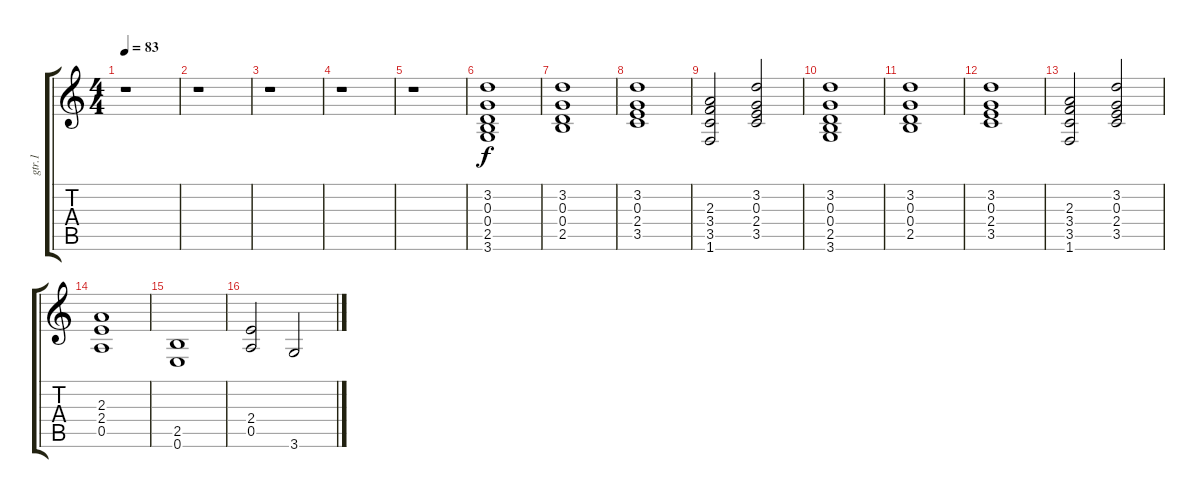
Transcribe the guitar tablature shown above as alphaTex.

\track ("gtr.1" "gtr.1") {instrument distortionguitar}
\staff {score tabs}
\tuning (E4 B3 G3 D3 A2 E2) {hide}
\ts (4 4)
\tempo 83
\clef g2
\ks c
r.1{dy f} |
r.1 |
r.1 |
r.1 |
r.1 |
(3.2 0.3 0.4 2.5 3.6).1 |
(3.2 0.3 0.4 2.5).1 |
(3.2 0.3 2.4 3.5).1 |
(2.3 3.4 3.5 1.6).2 (3.2 0.3 2.4 3.5).2 |
(3.2 0.3 0.4 2.5 3.6).1 |
(3.2 0.3 0.4 2.5).1 |
(3.2 0.3 2.4 3.5).1 |
(2.3 3.4 3.5 1.6).2 (3.2 0.3 2.4 3.5).2 |
(2.3 2.4 0.5).1 |
(2.5 0.6).1 |
(2.4 0.5).2 3.6.2
